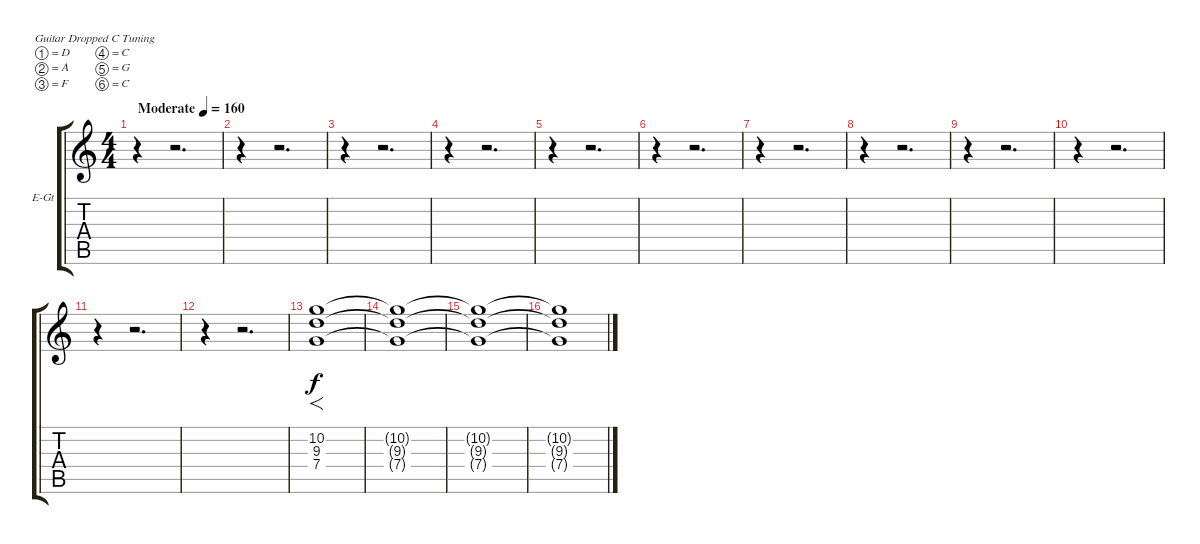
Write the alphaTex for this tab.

\bracketExtendMode groupsimilarinstruments
\firstSystemTrackNameOrientation horizontal
\otherSystemsTrackNameOrientation horizontal
\track ("Alex Bios" "E-Gt") {instrument distortionguitar}
\staff {score tabs}
\tuning (D4 A3 F3 C3 G2 C2)
\ts (4 4)
\beaming (8 2 2 2 2)
\tempo (160 "Moderate")
\clef g2
\ks c
r.4{dy f instrument distortionguitar} r.2{d} |
r.4 r.2{d} |
r.4 r.2{d} |
r.4 r.2{d} |
r.4 r.2{d} |
r.4 r.2{d} |
r.4 r.2{d} |
r.4 r.2{d} |
r.4 r.2{d} |
r.4 r.2{d} |
r.4 r.2{d} |
r.4 r.2{d} |
(10.2 9.3 7.4).1{f} |
(10.2{t} 9.3{t} 7.4{t}).1 |
(10.2{t} 9.3{t} 7.4{t}).1 |
(10.2{t} 9.3{t} 7.4{t}).1
